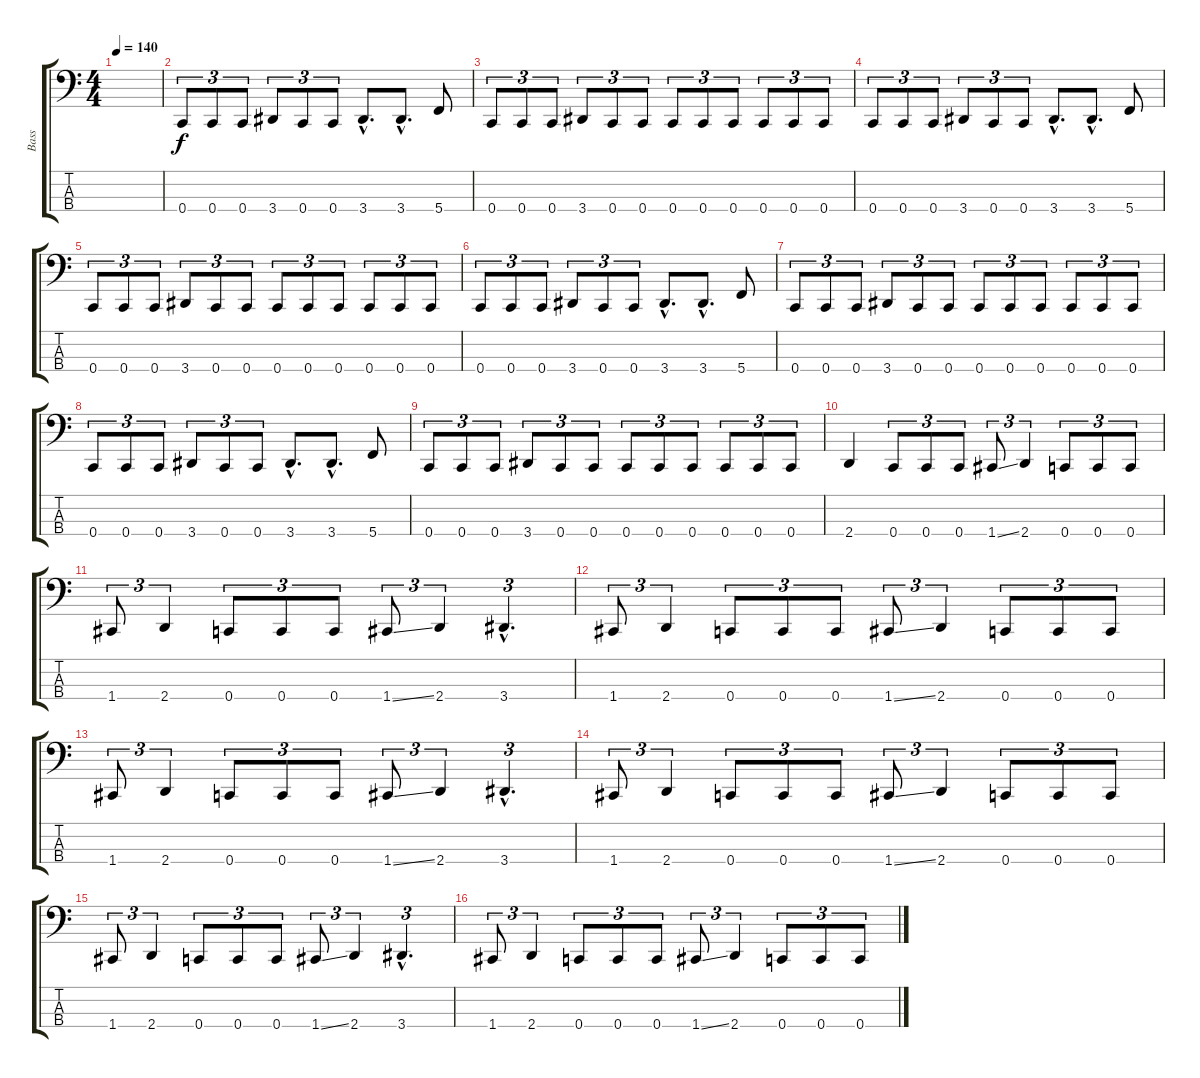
\track ("Bass" "Bass") {instrument slapbass1}
\staff {score tabs}
\tuning (F2 C2 G1 C1) {hide}
\ts (4 4)
\tempo 140
\clef f4
\ks c
|
0.4.8{tu (3 2)} 0.4.8{tu (3 2)} 0.4.8{tu (3 2)} 3.4.8{tu (3 2)} 0.4.8{tu (3 2)} 0.4.8{tu (3 2)} 3.4{hac}.8{d} 3.4{hac}.8{d} 5.4.8 |
0.4.8{tu (3 2)} 0.4.8{tu (3 2)} 0.4.8{tu (3 2)} 3.4.8{tu (3 2)} 0.4.8{tu (3 2)} 0.4.8{tu (3 2)} 0.4.8{tu (3 2)} 0.4.8{tu (3 2)} 0.4.8{tu (3 2)} 0.4.8{tu (3 2)} 0.4.8{tu (3 2)} 0.4.8{tu (3 2)} |
0.4.8{tu (3 2)} 0.4.8{tu (3 2)} 0.4.8{tu (3 2)} 3.4.8{tu (3 2)} 0.4.8{tu (3 2)} 0.4.8{tu (3 2)} 3.4{hac}.8{d} 3.4{hac}.8{d} 5.4.8 |
0.4.8{tu (3 2)} 0.4.8{tu (3 2)} 0.4.8{tu (3 2)} 3.4.8{tu (3 2)} 0.4.8{tu (3 2)} 0.4.8{tu (3 2)} 0.4.8{tu (3 2)} 0.4.8{tu (3 2)} 0.4.8{tu (3 2)} 0.4.8{tu (3 2)} 0.4.8{tu (3 2)} 0.4.8{tu (3 2)} |
0.4.8{tu (3 2)} 0.4.8{tu (3 2)} 0.4.8{tu (3 2)} 3.4.8{tu (3 2)} 0.4.8{tu (3 2)} 0.4.8{tu (3 2)} 3.4{hac}.8{d} 3.4{hac}.8{d} 5.4.8 |
0.4.8{tu (3 2)} 0.4.8{tu (3 2)} 0.4.8{tu (3 2)} 3.4.8{tu (3 2)} 0.4.8{tu (3 2)} 0.4.8{tu (3 2)} 0.4.8{tu (3 2)} 0.4.8{tu (3 2)} 0.4.8{tu (3 2)} 0.4.8{tu (3 2)} 0.4.8{tu (3 2)} 0.4.8{tu (3 2)} |
0.4.8{tu (3 2)} 0.4.8{tu (3 2)} 0.4.8{tu (3 2)} 3.4.8{tu (3 2)} 0.4.8{tu (3 2)} 0.4.8{tu (3 2)} 3.4{hac}.8{d} 3.4{hac}.8{d} 5.4.8 |
0.4.8{tu (3 2)} 0.4.8{tu (3 2)} 0.4.8{tu (3 2)} 3.4.8{tu (3 2)} 0.4.8{tu (3 2)} 0.4.8{tu (3 2)} 0.4.8{tu (3 2)} 0.4.8{tu (3 2)} 0.4.8{tu (3 2)} 0.4.8{tu (3 2)} 0.4.8{tu (3 2)} 0.4.8{tu (3 2)} |
2.4.4 0.4.8{tu (3 2)} 0.4.8{tu (3 2)} 0.4.8{tu (3 2)} 1.4{ss}.8{tu (3 2)} 2.4.4{tu (3 2)} 0.4.8{tu (3 2)} 0.4.8{tu (3 2)} 0.4.8{tu (3 2)} |
1.4.8{tu (3 2)} 2.4.4{tu (3 2)} 0.4.8{tu (3 2)} 0.4.8{tu (3 2)} 0.4.8{tu (3 2)} 1.4{ss}.8{tu (3 2)} 2.4.4{tu (3 2)} 3.4{hac}.4{d tu (3 2)} |
1.4.8{tu (3 2)} 2.4.4{tu (3 2)} 0.4.8{tu (3 2)} 0.4.8{tu (3 2)} 0.4.8{tu (3 2)} 1.4{ss}.8{tu (3 2)} 2.4.4{tu (3 2)} 0.4.8{tu (3 2)} 0.4.8{tu (3 2)} 0.4.8{tu (3 2)} |
1.4.8{tu (3 2)} 2.4.4{tu (3 2)} 0.4.8{tu (3 2)} 0.4.8{tu (3 2)} 0.4.8{tu (3 2)} 1.4{ss}.8{tu (3 2)} 2.4.4{tu (3 2)} 3.4{hac}.4{d tu (3 2)} |
1.4.8{tu (3 2)} 2.4.4{tu (3 2)} 0.4.8{tu (3 2)} 0.4.8{tu (3 2)} 0.4.8{tu (3 2)} 1.4{ss}.8{tu (3 2)} 2.4.4{tu (3 2)} 0.4.8{tu (3 2)} 0.4.8{tu (3 2)} 0.4.8{tu (3 2)} |
1.4.8{tu (3 2)} 2.4.4{tu (3 2)} 0.4.8{tu (3 2)} 0.4.8{tu (3 2)} 0.4.8{tu (3 2)} 1.4{ss}.8{tu (3 2)} 2.4.4{tu (3 2)} 3.4{hac}.4{d tu (3 2)} |
1.4.8{tu (3 2)} 2.4.4{tu (3 2)} 0.4.8{tu (3 2)} 0.4.8{tu (3 2)} 0.4.8{tu (3 2)} 1.4{ss}.8{tu (3 2)} 2.4.4{tu (3 2)} 0.4.8{tu (3 2)} 0.4.8{tu (3 2)} 0.4.8{tu (3 2)}
